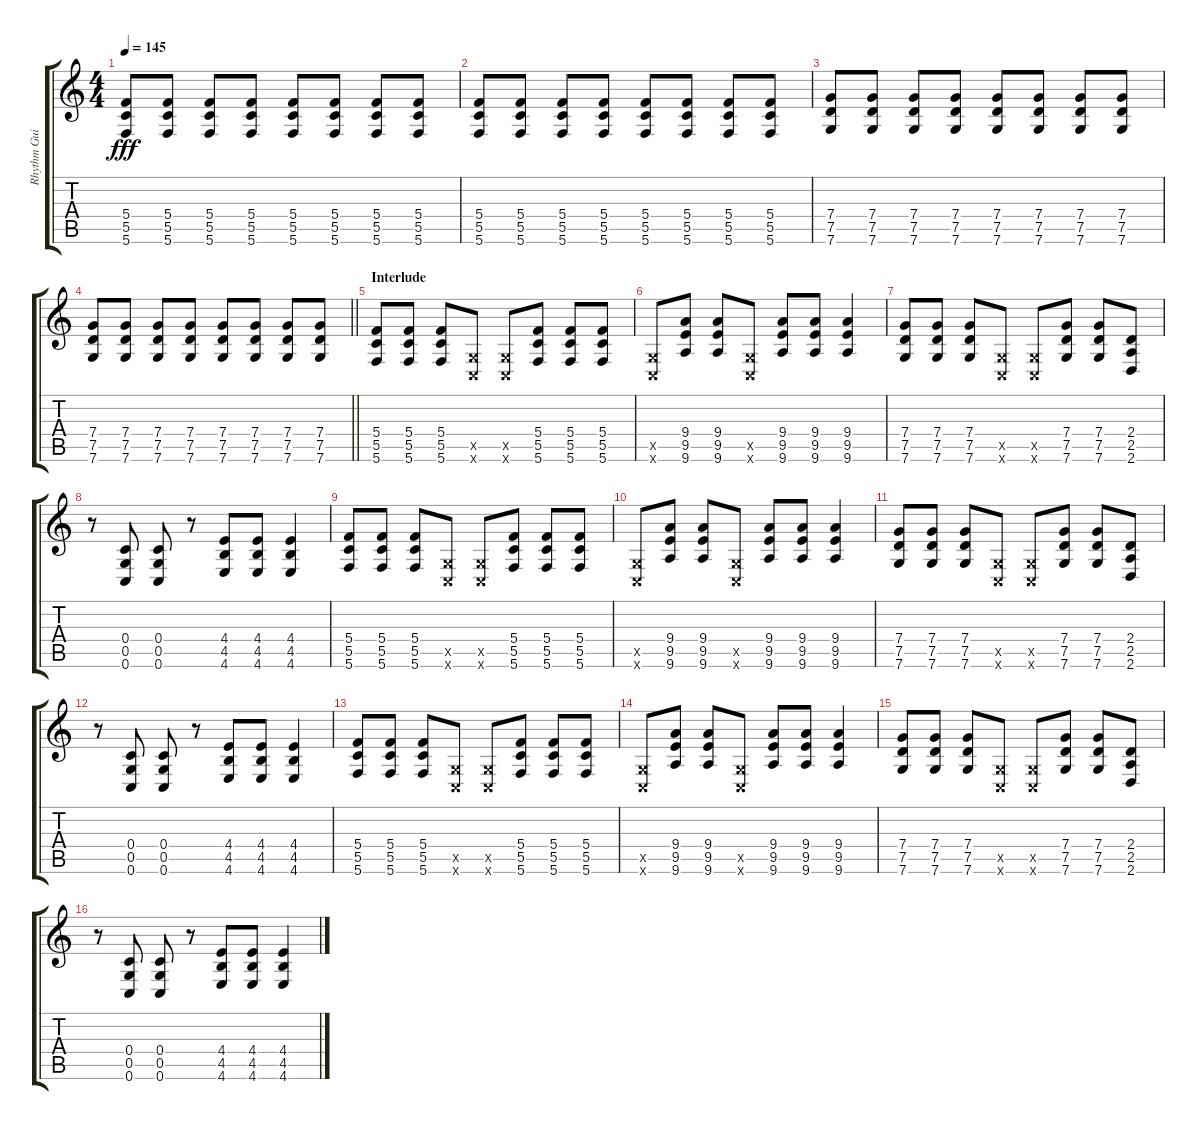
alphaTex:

\track ("Rhythm Guitar" "Rhythm Gui") {instrument distortionguitar}
\staff {score tabs}
\tuning (D4 A3 F3 C3 G2 C2) {hide}
\ts (4 4)
\tempo 145
\clef g2
\ks c
(5.4 5.5 5.6).8{dy fff} (5.4 5.5 5.6).8 (5.4 5.5 5.6).8 (5.4 5.5 5.6).8 (5.4 5.5 5.6).8 (5.4 5.5 5.6).8 (5.4 5.5 5.6).8 (5.4 5.5 5.6).8 |
(5.4 5.5 5.6).8 (5.4 5.5 5.6).8 (5.4 5.5 5.6).8 (5.4 5.5 5.6).8 (5.4 5.5 5.6).8 (5.4 5.5 5.6).8 (5.4 5.5 5.6).8 (5.4 5.5 5.6).8 |
(7.4 7.5 7.6).8 (7.4 7.5 7.6).8 (7.4 7.5 7.6).8 (7.4 7.5 7.6).8 (7.4 7.5 7.6).8 (7.4 7.5 7.6).8 (7.4 7.5 7.6).8 (7.4 7.5 7.6).8 |
\barLineRight lightlight
(7.4 7.5 7.6).8 (7.4 7.5 7.6).8 (7.4 7.5 7.6).8 (7.4 7.5 7.6).8 (7.4 7.5 7.6).8 (7.4 7.5 7.6).8 (7.4 7.5 7.6).8 (7.4 7.5 7.6).8 |
\section ("" "Interlude")
(5.4 5.5 5.6).8 (5.4 5.5 5.6).8 (5.4 5.5 5.6).8 (0.5{x} 0.6{x}).8 (0.5{x} 0.6{x}).8 (5.4 5.5 5.6).8 (5.4 5.5 5.6).8 (5.4 5.5 5.6).8 |
(0.5{x} 0.6{x}).8 (9.4 9.5 9.6).8 (9.4 9.5 9.6).8 (0.5{x} 0.6{x}).8 (9.4 9.5 9.6).8 (9.4 9.5 9.6).8 (9.4 9.5 9.6).4 |
(7.4 7.5 7.6).8 (7.4 7.5 7.6).8 (7.4 7.5 7.6).8 (0.5{x} 0.6{x}).8 (0.5{x} 0.6{x}).8 (7.4 7.5 7.6).8 (7.4 7.5 7.6).8 (2.4 2.5 2.6).8 |
r.8 (0.4 0.5 0.6).8 (0.4 0.5 0.6).8 r.8 (4.4 4.5 4.6).8 (4.4 4.5 4.6).8 (4.4 4.5 4.6).4 |
(5.4 5.5 5.6).8 (5.4 5.5 5.6).8 (5.4 5.5 5.6).8 (0.5{x} 0.6{x}).8 (0.5{x} 0.6{x}).8 (5.4 5.5 5.6).8 (5.4 5.5 5.6).8 (5.4 5.5 5.6).8 |
(0.5{x} 0.6{x}).8 (9.4 9.5 9.6).8 (9.4 9.5 9.6).8 (0.5{x} 0.6{x}).8 (9.4 9.5 9.6).8 (9.4 9.5 9.6).8 (9.4 9.5 9.6).4 |
(7.4 7.5 7.6).8 (7.4 7.5 7.6).8 (7.4 7.5 7.6).8 (0.5{x} 0.6{x}).8 (0.5{x} 0.6{x}).8 (7.4 7.5 7.6).8 (7.4 7.5 7.6).8 (2.4 2.5 2.6).8 |
r.8 (0.4 0.5 0.6).8 (0.4 0.5 0.6).8 r.8 (4.4 4.5 4.6).8 (4.4 4.5 4.6).8 (4.4 4.5 4.6).4 |
(5.4 5.5 5.6).8 (5.4 5.5 5.6).8 (5.4 5.5 5.6).8 (0.5{x} 0.6{x}).8 (0.5{x} 0.6{x}).8 (5.4 5.5 5.6).8 (5.4 5.5 5.6).8 (5.4 5.5 5.6).8 |
(0.5{x} 0.6{x}).8 (9.4 9.5 9.6).8 (9.4 9.5 9.6).8 (0.5{x} 0.6{x}).8 (9.4 9.5 9.6).8 (9.4 9.5 9.6).8 (9.4 9.5 9.6).4 |
(7.4 7.5 7.6).8 (7.4 7.5 7.6).8 (7.4 7.5 7.6).8 (0.5{x} 0.6{x}).8 (0.5{x} 0.6{x}).8 (7.4 7.5 7.6).8 (7.4 7.5 7.6).8 (2.4 2.5 2.6).8 |
r.8 (0.4 0.5 0.6).8 (0.4 0.5 0.6).8 r.8 (4.4 4.5 4.6).8 (4.4 4.5 4.6).8 (4.4 4.5 4.6).4
